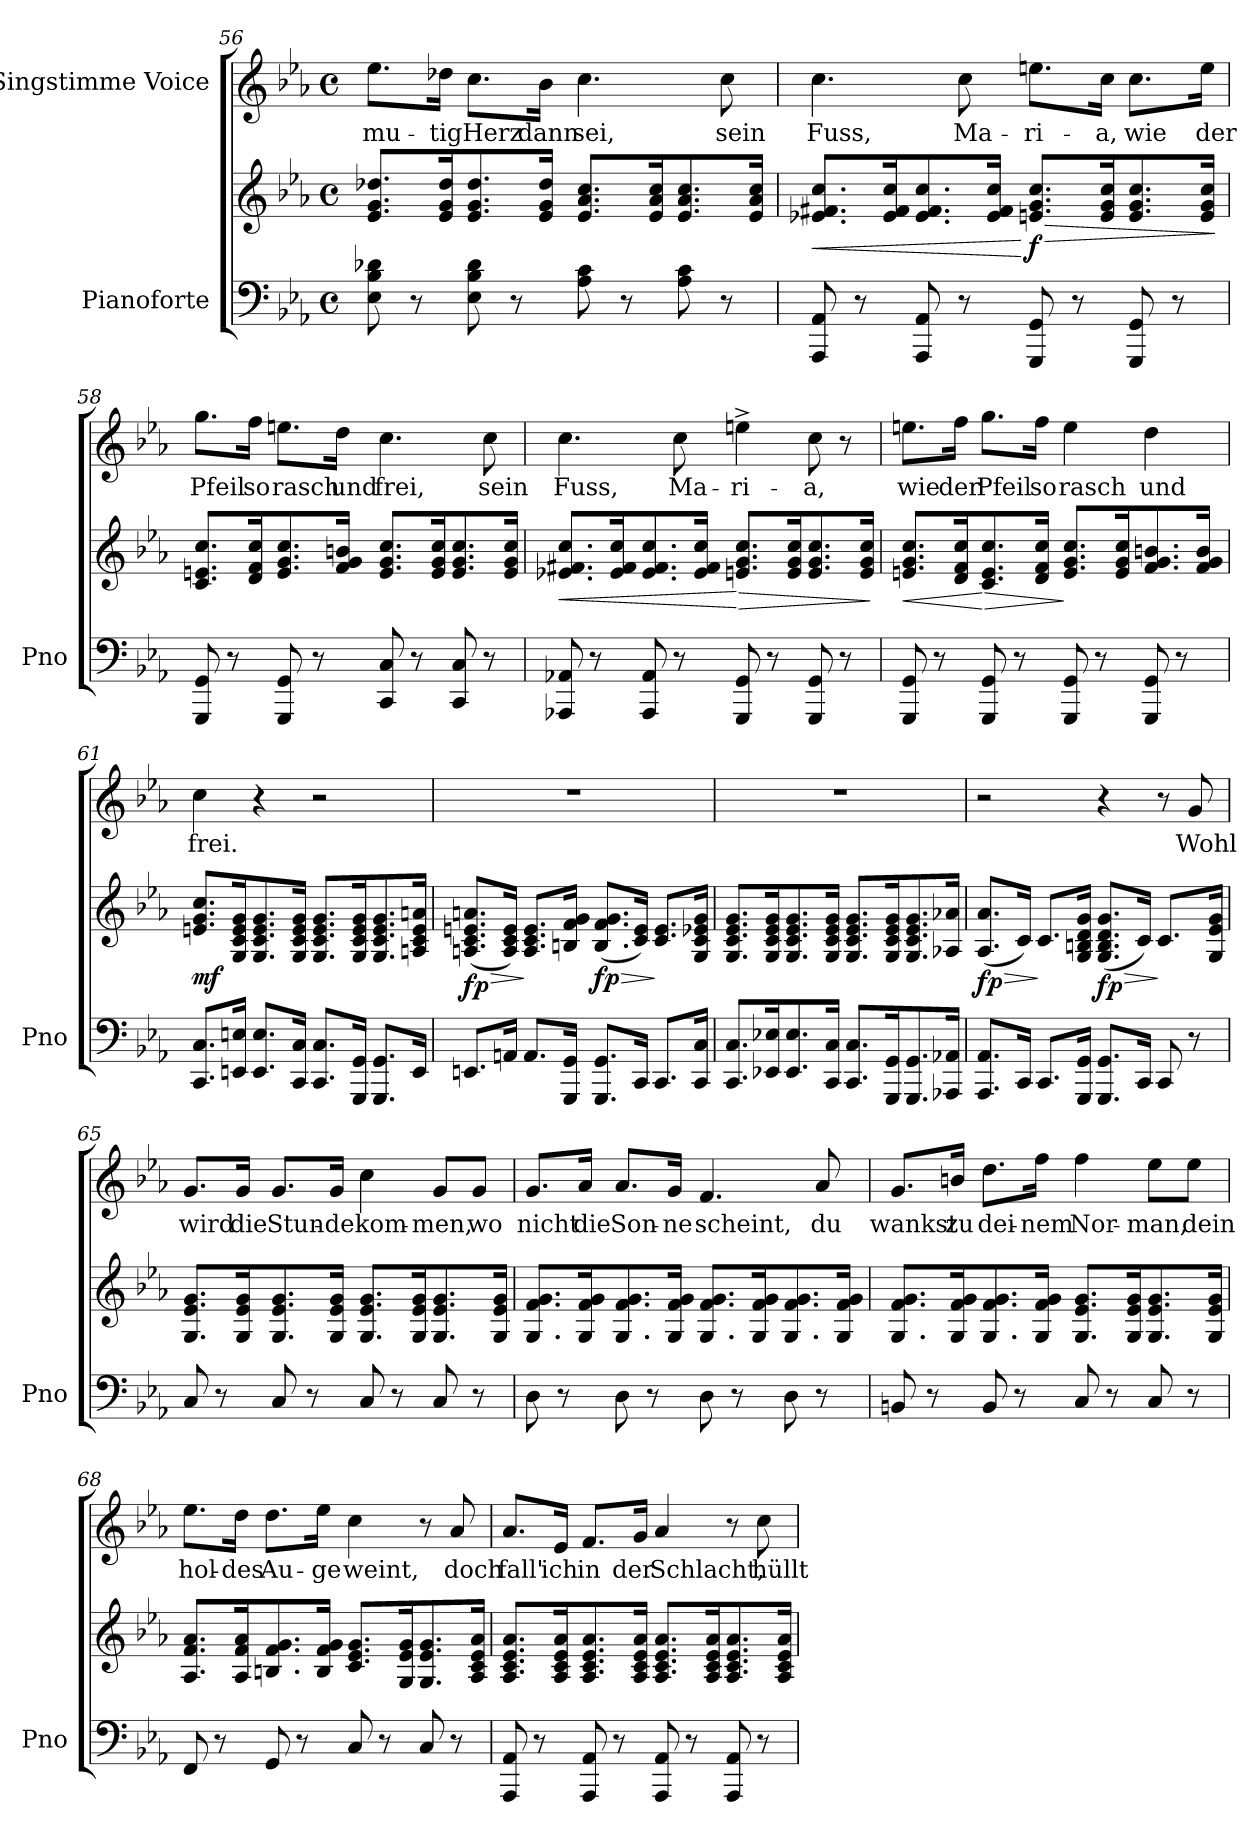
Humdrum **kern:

**kern	**kern	**dynam	**kern	**text
*part2	*part2	*part2	*part1	*part1
*staff3	*staff2	*staff2/3	*staff1	*staff1
*I"Pianoforte	*	*	*I"Singstimme Voice	*
*I'Pno	*	*	*	*
*clefF4	*clefG2	*	*clefG2	*
*k[b-e-a-]	*k[b-e-a-]	*	*k[b-e-a-]	*
*M4/4	*M4/4	*	*M4/4	*
*met(c)	*met(c)	*	*met(c)	*
=56	=56	=56	=56	=56
!	!	!	!	!LO:LY:b
8E-\ 8B-\ 8d-X\	8.e-/ 8.g/ 8.dd-X/L	.	8.ee-\L	mu-
8r	.	.	.	.
!	!	!	!	!LO:LY:b
.	16e-/ 16g/ 16dd-/K	.	16dd-X\Jk	-tig
!	!	!	!	!LO:LY:b
8E-\ 8B-\ 8d-\	8.e-/ 8.g/ 8.dd-/	.	8.cc\L	Herz
8r	.	.	.	.
!	!	!	!	!LO:LY:b
.	16e-/ 16g/ 16dd-/Jk	.	16b-\Jk	dann
!	!	!	!	!LO:LY:b
8A-\ 8c\	8.e-/ 8.a-/ 8.cc/L	.	4.cc\	sei,
8r	.	.	.	.
.	16e-/ 16a-/ 16cc/K	.	.	.
8A-\ 8c\	8.e-/ 8.a-/ 8.cc/	.	.	.
!	!	!	!	!LO:LY:b
8r	.	.	8cc\	sein
.	16e-/ 16a-/ 16cc/Jk	.	.	.
!!LO:LB:g=z
=57	=57	=57	=57	=57
!	!	!LO:HP:b	!	!LO:LY:b
8AAA-/ 8AA-/	8.e-X/ 8.f#X/ 8.cc/L	<	4.cc\	Fuss,
8r	.	.	.	.
.	16e-/ 16f#/ 16cc/K	.	.	.
8AAA-/ 8AA-/	8.e-/ 8.f#/ 8.cc/	.	.	.
!	!	!	!	!LO:LY:b
8r	.	.	8cc\	Ma-
.	16e-/ 16f#/ 16cc/Jk	.	.	.
!	!	!LO:HP:n=1:b	!	!LO:LY:b
!	!	!LO:DY:n=1:b	!	!
8GGG/ 8GG/	8.en/ 8.g/ 8.cc/L	[ > f	8.een\L	-ri-
8r	.	.	.	.
!	!	!	!	!LO:LY:b
.	16e/ 16g/ 16cc/K	.	16cc\Jk	-a,
!	!	!	!	!LO:LY:b
8GGG/ 8GG/	8.e/ 8.g/ 8.cc/	.	8.cc\L	wie
8r	.	.	.	.
!	!	!	!	!LO:LY:b
.	16e/ 16g/ 16cc/Jk	.	16ee\Jk	der
.	.	]	.	.
=58	=58	=58	=58	=58
!	!	!	!	!LO:LY:b
8GGG/ 8GG/	8.c/ 8.en/ 8.cc/L	.	8.gg\L	Pfeil
8r	.	.	.	.
!	!	!	!	!LO:LY:b
.	16d/ 16f/ 16cc/K	.	16ff\Jk	so
!	!	!	!	!LO:LY:b
8GGG/ 8GG/	8.e/ 8.g/ 8.cc/	.	8.een\L	rasch
8r	.	.	.	.
!	!	!	!	!LO:LY:b
.	16f/ 16g/ 16bn/Jk	.	16dd\Jk	und
!	!	!	!	!LO:LY:b
8CC/ 8C/	8.e/ 8.g/ 8.cc/L	.	4.cc\	frei,
8r	.	.	.	.
.	16e/ 16g/ 16cc/K	.	.	.
8CC/ 8C/	8.e/ 8.g/ 8.cc/	.	.	.
!	!	!	!	!LO:LY:b
8r	.	.	8cc\	sein
.	16e/ 16g/ 16cc/Jk	.	.	.
=59	=59	=59	=59	=59
!	!	!LO:HP:b	!	!LO:LY:b
8AAA-X/ 8AA-X/	8.e-X/ 8.f#X/ 8.cc/L	<	4.cc\	Fuss,
8r	.	.	.	.
.	16e-/ 16f#/ 16cc/K	.	.	.
8AAA-/ 8AA-/	8.e-/ 8.f#/ 8.cc/	.	.	.
!	!	!	!	!LO:LY:b
8r	.	.	8cc\	Ma-
.	16e-/ 16f#/ 16cc/Jk	.	.	.
!	!	!LO:HP:n=1:b	!	!LO:LY:b
8GGG/ 8GG/	8.en/ 8.g/ 8.cc/L	[ >	4een^\	-ri-
8r	.	.	.	.
.	16e/ 16g/ 16cc/K	.	.	.
!	!	!	!	!LO:LY:b
8GGG/ 8GG/	8.e/ 8.g/ 8.cc/	.	8cc\	-a,
8r	.	.	8r	.
.	16e/ 16g/ 16cc/Jk	.	.	.
.	.	]	.	.
!!LO:LB:g=z
=60	=60	=60	=60	=60
!	!	!LO:HP:b	!	!LO:LY:b
8GGG/ 8GG/	8.en/ 8.g/ 8.cc/L	<	8.een\L	wie
8r	.	.	.	.
!	!	!	!	!LO:LY:b
.	16d/ 16f/ 16cc/K	.	16ff\Jk	der
!	!	!LO:HP:n=1:b	!	!LO:LY:b
8GGG/ 8GG/	8.c/ 8.e/ 8.cc/	[ >	8.gg\L	Pfeil
8r	.	.	.	.
!	!	!	!	!LO:LY:b
.	16d/ 16f/ 16cc/Jk	.	16ff\Jk	so
!	!	!	!	!LO:LY:b
8GGG/ 8GG/	8.e/ 8.g/ 8.cc/L	]	4ee\	rasch
8r	.	.	.	.
.	16e/ 16g/ 16cc/K	.	.	.
!	!	!	!	!LO:LY:b
8GGG/ 8GG/	8.f/ 8.g/ 8.bn/	.	4dd\	und
8r	.	.	.	.
.	16f/ 16g/ 16b/Jk	.	.	.
=61	=61	=61	=61	=61
!	!	!LO:DY:b	!	!LO:LY:b
8.CC/ 8.C/L	8.en/ 8.g/ 8.cc/L	mf	4cc\	frei.
16EEn/ 16En/Jk	16G/ 16c/ 16e/ 16g/K	.	.	.
8.EE/ 8.E/L	8.G/ 8.c/ 8.e/ 8.g/	.	4r	.
16CC/ 16C/Jk	16G/ 16c/ 16e/ 16g/Jk	.	.	.
8.CC/ 8.C/L	8.G/ 8.c/ 8.e/ 8.g/L	.	2r	.
16GGG/ 16GG/Jk	16G/ 16c/ 16e/ 16g/K	.	.	.
8.GGG/ 8.GG/L	8.G/ 8.c/ 8.e/ 8.g/	.	.	.
16EE/Jk	16An/ 16c/ 16e/ 16an/Jk	.	.	.
=62	=62	=62	=62	=62
!	!	!LO:HP:b	!	!
!	!	!LO:DY:n=1:b	!	!
8.EEn/L	(>8.An/ 8.c/ 8.en/ 8.an/L	> fp	1r	.
16AAn/Jk	16A/ 16c/ 16e/Jk)	.	.	.
8.AA/L	8.A/ 8.c/ 8.e/L	]	.	.
16GGG/ 16GG/Jk	16Bn/ 16f/ 16g/Jk	.	.	.
!	!	!LO:HP:b	!	!
!	!	!LO:DY:n=2:b	!	!
8.GGG/ 8.GG/L	(8.B/ 8.f/ 8.g/L	> fp	.	.
16CC/Jk	16c/ 16e/Jk)	.	.	.
8.CC/L	8.c/ 8.e/L	]	.	.
16CC/ 16C/Jk	16G/ 16c/ 16e-X/ 16g/Jk	.	.	.
!!LO:LB:g=z
=63	=63	=63	=63	=63
8.CC/ 8.C/L	8.G/ 8.c/ 8.e-/ 8.g/L	.	1r	.
16EE-X/ 16E-X/K	16G/ 16c/ 16e-/ 16g/K	.	.	.
8.EE-/ 8.E-/	8.G/ 8.c/ 8.e-/ 8.g/	.	.	.
16CC/ 16C/Jk	16G/ 16c/ 16e-/ 16g/Jk	.	.	.
8.CC/ 8.C/L	8.G/ 8.c/ 8.e-/ 8.g/L	.	.	.
16GGG/ 16GG/K	16G/ 16c/ 16e-/ 16g/K	.	.	.
8.GGG/ 8.GG/	8.G/ 8.c/ 8.e-/ 8.g/	.	.	.
16AAA-X/ 16AA-X/Jk	16A-X/ 16a-X/Jk	.	.	.
=64	=64	=64	=64	=64
!	!	!LO:HP:b	!	!
!	!	!LO:DY:n=1:b	!	!
8.AAA-/ 8.AA-/L	(8.A-/ 8.a-/L	> fp	2r	.
16CC/Jk	16c/Jk)	.	.	.
8.CC/L	8.c/L	]	.	.
16GGG/ 16GG/Jk	16G/ 16Bn/ 16d/ 16g/Jk	.	.	.
!	!	!LO:HP:b	!	!
!	!	!LO:DY:n=2:b	!	!
8.GGG/ 8.GG/L	(8.G/ 8.B/ 8.d/ 8.g/L	> fp	4r	.
16CC/Jk	16c/Jk)	.	.	.
8CC/	8.c/L	]	8r	.
!	!	!	!	!LO:LY:b
8r	.	.	8g/	Wohl
.	16G/ 16e-/ 16g/Jk	.	.	.
=65	=65	=65	=65	=65
!	!	!	!	!LO:LY:b
8C/	8.G/ 8.e-/ 8.g/L	.	8.g/L	wird
8r	.	.	.	.
!	!	!	!	!LO:LY:b
.	16G/ 16e-/ 16g/K	.	16g/Jk	die
!	!	!	!	!LO:LY:b
8C/	8.G/ 8.e-/ 8.g/	.	8.g/L	Stun-
8r	.	.	.	.
!	!	!	!	!LO:LY:b
.	16G/ 16e-/ 16g/Jk	.	16g/Jk	-de
!	!	!	!	!LO:LY:b
8C/	8.G/ 8.e-/ 8.g/L	.	4cc\	kom-
8r	.	.	.	.
.	16G/ 16e-/ 16g/K	.	.	.
!	!	!	!	!LO:LY:b
8C/	8.G/ 8.e-/ 8.g/	.	8g/L	-men,
!	!	!	!	!LO:LY:b
8r	.	.	8g/J	wo
.	16G/ 16e-/ 16g/Jk	.	.	.
!!LO:PB:g=z
=66	=66	=66	=66	=66
!	!	!	!	!LO:LY:b
8D\	8.G/ 8.f/ 8.g/L	.	8.g/L	nicht
8r	.	.	.	.
!	!	!	!	!LO:LY:b
.	16G/ 16f/ 16g/K	.	16a-/Jk	die
!	!	!	!	!LO:LY:b
8D\	8.G/ 8.f/ 8.g/	.	8.a-/L	Son-
8r	.	.	.	.
!	!	!	!	!LO:LY:b
.	16G/ 16f/ 16g/Jk	.	16g/Jk	-ne
!	!	!	!	!LO:LY:b
8D\	8.G/ 8.f/ 8.g/L	.	4.f/	scheint,
8r	.	.	.	.
.	16G/ 16f/ 16g/K	.	.	.
8D\	8.G/ 8.f/ 8.g/	.	.	.
!	!	!	!	!LO:LY:b
8r	.	.	8a-/	du
.	16G/ 16f/ 16g/Jk	.	.	.
=67	=67	=67	=67	=67
!	!	!	!	!LO:LY:b
8BBn/	8.G/ 8.f/ 8.g/L	.	8.g/L	wankst
8r	.	.	.	.
!	!	!	!	!LO:LY:b
.	16G/ 16f/ 16g/K	.	16bn/Jk	zu
!	!	!	!	!LO:LY:b
8BB/	8.G/ 8.f/ 8.g/	.	8.dd\L	dei-
8r	.	.	.	.
!	!	!	!	!LO:LY:b
.	16G/ 16f/ 16g/Jk	.	16ff\Jk	-nem
!	!	!	!	!LO:LY:b
8C/	8.G/ 8.e-/ 8.g/L	.	4ff\	Nor-
8r	.	.	.	.
.	16G/ 16e-/ 16g/K	.	.	.
!	!	!	!	!LO:LY:b
8C/	8.G/ 8.e-/ 8.g/	.	8ee-\L	-man,
!	!	!	!	!LO:LY:b
8r	.	.	8ee-\J	dein
.	16G/ 16e-/ 16g/Jk	.	.	.
=68	=68	=68	=68	=68
!	!	!	!	!LO:LY:b
8FF/	8.A-/ 8.f/ 8.a-/L	.	8.ee-\L	hol-
8r	.	.	.	.
!	!	!	!	!LO:LY:b
.	16A-/ 16f/ 16a-/K	.	16dd\Jk	-des
!	!	!	!	!LO:LY:b
8GG/	8.Bn/ 8.f/ 8.g/	.	8.dd\L	Au-
8r	.	.	.	.
!	!	!	!	!LO:LY:b
.	16B/ 16f/ 16g/Jk	.	16ee-\Jk	-ge
!	!	!	!	!LO:LY:b
8C/	8.c/ 8.e-/ 8.g/L	.	4cc\	weint,
8r	.	.	.	.
.	16G/ 16e-/ 16g/K	.	.	.
8C/	8.G/ 8.e-/ 8.g/	.	8r	.
!	!	!	!	!LO:LY:b
8r	.	.	8a-/	doch
.	16A-/ 16c/ 16e-/ 16a-/Jk	.	.	.
!!LO:LB:g=z
=69	=69	=69	=69	=69
!	!	!	!	!LO:LY:b
8AAA-/ 8AA-/	8.A-/ 8.c/ 8.e-/ 8.a-/L	.	8.a-/L	fall'
8r	.	.	.	.
!	!	!	!	!LO:LY:b
.	16A-/ 16c/ 16e-/ 16a-/K	.	16e-/Jk	ich
!	!	!	!	!LO:LY:b
8AAA-/ 8AA-/	8.A-/ 8.c/ 8.e-/ 8.a-/	.	8.f/L	in
8r	.	.	.	.
!	!	!	!	!LO:LY:b
.	16A-/ 16c/ 16e-/ 16a-/Jk	.	16g/Jk	der
!	!	!	!	!LO:LY:b
8AAA-/ 8AA-/	8.A-/ 8.c/ 8.e-/ 8.a-/L	.	4a-/	Schlacht,
8r	.	.	.	.
.	16A-/ 16c/ 16e-/ 16a-/K	.	.	.
8AAA-/ 8AA-/	8.A-/ 8.c/ 8.e-/ 8.a-/	.	8r	.
!	!	!	!	!LO:LY:b
8r	.	.	8cc\	hüllt
.	16A-/ 16c/ 16e-/ 16a-/Jk	.	.	.
=	=	=	=	=
*-	*-	*-	*-	*-
